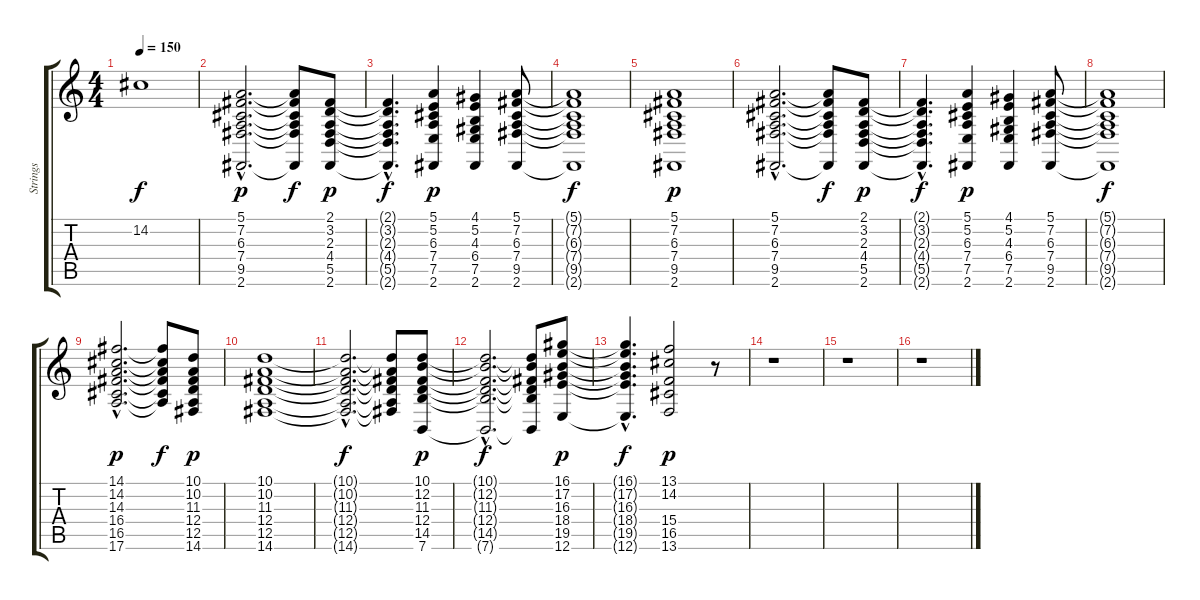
\track ("Strings" "Strings") {instrument stringensemble1}
\staff {score tabs}
\tuning (E4 B3 G3 D3 A2 E2) {hide}
\ts (4 4)
\tempo 150
\clef g2
\ks c
14.2{t}.1{dy f} |
(5.1{hac} 7.2{hac} 6.3{hac} 7.4{hac} 9.5{hac} 2.6{hac}).2{d dy p} (5.1{t} 7.2{t} 6.3{t} 7.4{t} 9.5{t} 2.6{t}).8{dy f} (2.1 3.2 2.3 4.4 5.5 2.6).8{dy p} |
(2.1{hac t} 3.2{hac t} 2.3{hac t} 4.4{hac t} 5.5{hac t} 2.6{hac t}).4{d dy f} (5.1 5.2 6.3 7.4 7.5 2.6).4{dy p} (4.1 5.2 4.3 6.4 7.5 2.6).4 (5.1 7.2 6.3 7.4 9.5 2.6).8 |
(5.1{t} 7.2{t} 6.3{t} 7.4{t} 9.5{t} 2.6{t}).1{dy f} |
(5.1 7.2 6.3 7.4 9.5 2.6).1{dy p} |
(5.1{hac} 7.2{hac} 6.3{hac} 7.4{hac} 9.5{hac} 2.6{hac}).2{d} (5.1{t} 7.2{t} 6.3{t} 7.4{t} 9.5{t} 2.6{t}).8{dy f} (2.1 3.2 2.3 4.4 5.5 2.6).8{dy p} |
(2.1{hac t} 3.2{hac t} 2.3{hac t} 4.4{hac t} 5.5{t} 2.6{hac t}).4{d dy f} (5.1 5.2 6.3 7.4 7.5 2.6).4{dy p} (4.1 5.2 4.3 6.4 7.5 2.6).4 (5.1 7.2 6.3 7.4 9.5 2.6).8 |
(5.1{t} 7.2{t} 6.3{t} 7.4{t} 9.5{t} 2.6{t}).1{dy f} |
(14.1{hac} 14.2{hac} 14.3{hac} 16.4{hac} 16.5{hac} 17.6{hac}).2{d dy p} (14.1{t} 14.2{t} 14.3{t} 16.4{t} 16.5{t} 17.6{t}).8{dy f} (10.1 10.2 11.3 12.4 12.5 14.6).8{dy p} |
(10.1 10.2 11.3 12.4 12.5 14.6).1 |
(10.1{hac t} 10.2{hac t} 11.3{hac t} 12.4{hac t} 12.5{hac t} 14.6{hac t}).2{d dy f} (10.1{t} 10.2{t} 11.3{t} 12.4{t} 12.5{t} 14.6{t}).8 (10.1 12.2 11.3 12.4 14.5 7.6).8{dy p} |
(10.1{hac t} 12.2{hac t} 11.3{hac t} 12.4{hac t} 14.5{hac t} 7.6{hac t}).2{d dy f} (10.1{t} 12.2{t} 11.3{t} 12.4{t} 14.5{t} 7.6{t}).8 (16.1 17.2 16.3 18.4 19.5 12.6).8{dy p} |
(16.1{hac t} 17.2{hac t} 16.3{hac t} 18.4{hac t} 19.5{hac t} 12.6{hac t}).4{d dy f} (13.1 14.2 15.4 16.5 13.6).2{dy p} r.8 |
r.1 |
r.1 |
r.1
